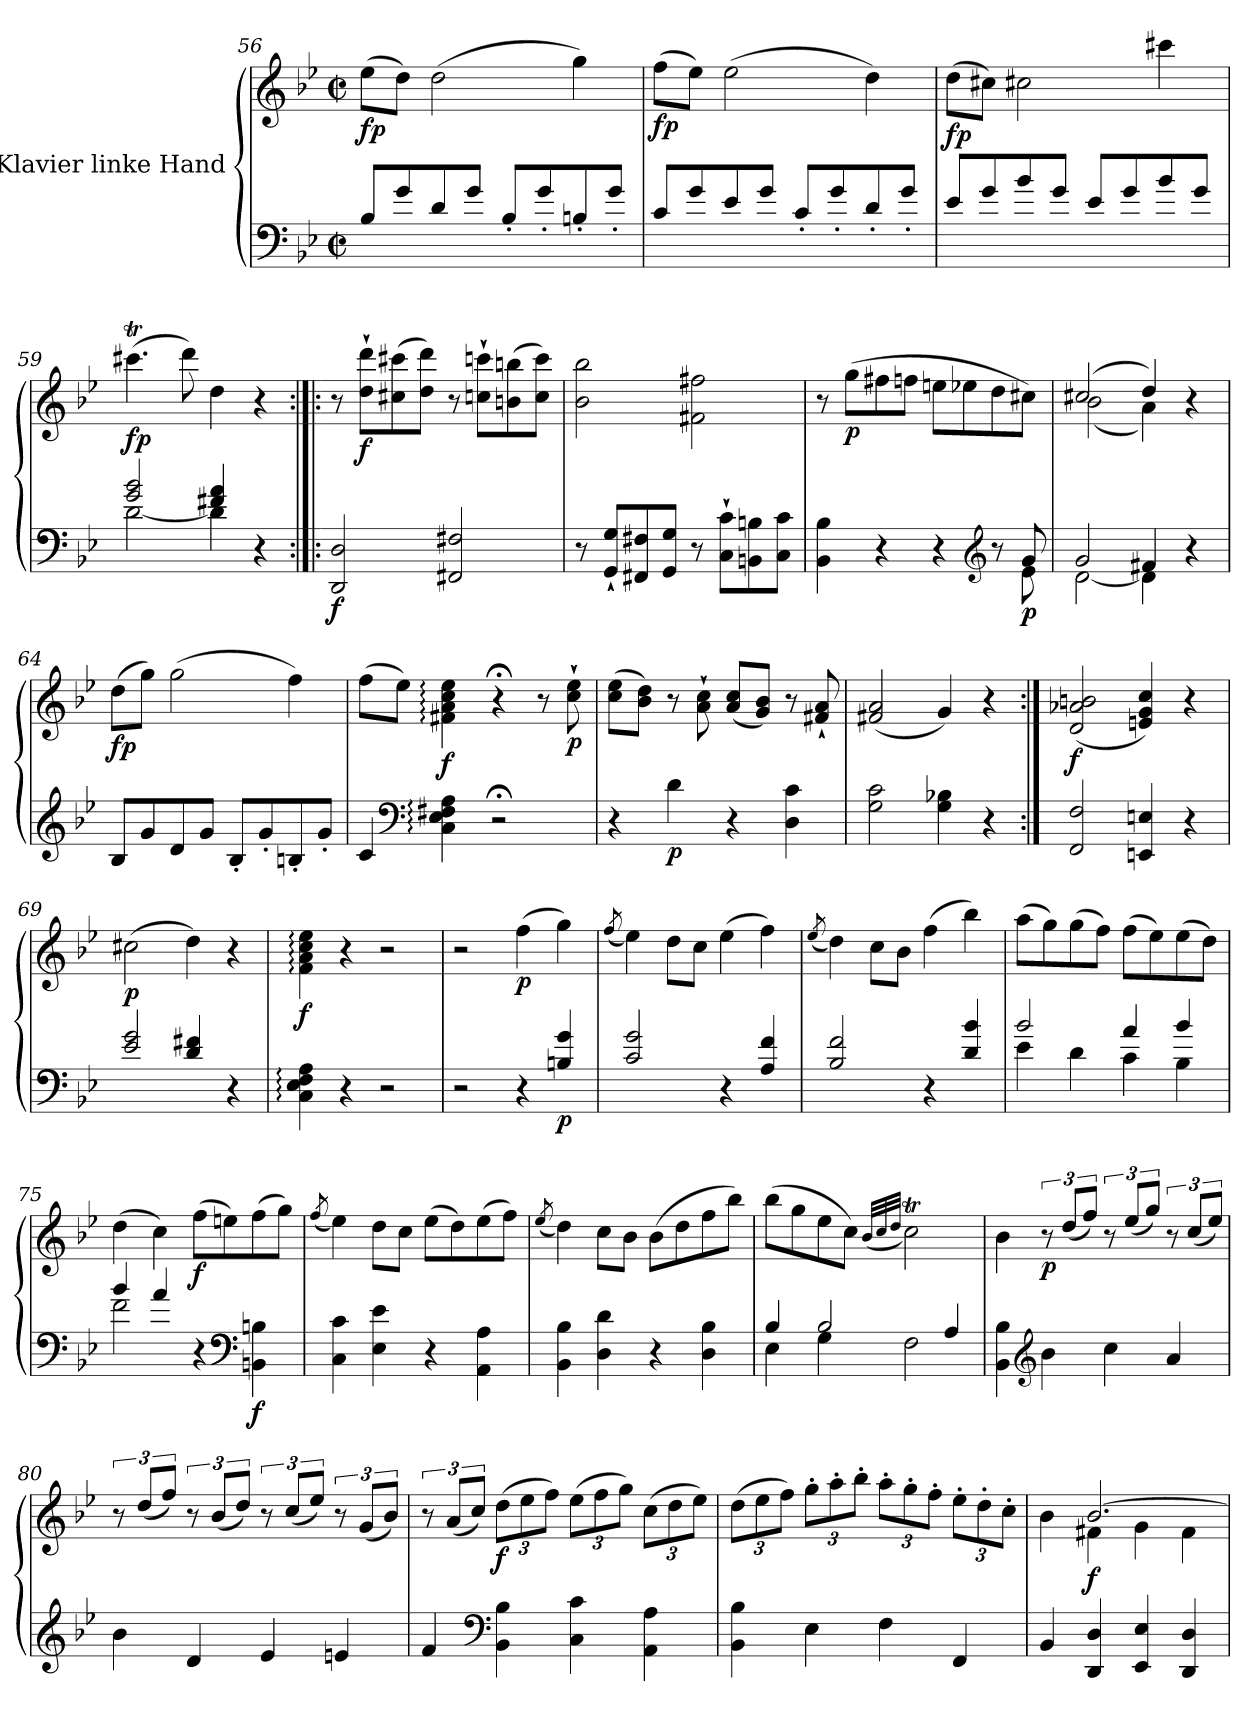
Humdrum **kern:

**kern	**kern	**dynam
*part1	*part1	*part1
*staff2	*staff1	*staff1/2
*I"Klavier linke Hand	*	*
*clefF4	*clefG2	*
*k[b-e-]	*k[b-e-]	*
*M2/2	*M2/2	*
*met(c|)	*met(c|)	*
=56	=56	=56
!	!	!LO:DY:b
8B-/L	(>8ee-\L	fp
8g/	8dd\J)	.
8d/	(>2dd\	.
8g/J	.	.
8B-'/L	.	.
8g'/	.	.
8Bn'/	4gg\)	.
8g'/J	.	.
=57	=57	=57
!	!	!LO:DY:b
8c/L	(>8ff\L	fp
8g/	8ee-\J)	.
8e-/	(>2ee-\	.
8g/J	.	.
8c'/L	.	.
8g'/	.	.
8d'/	4dd\)	.
8g'/J	.	.
=58	=58	=58
!	!	!LO:DY:b
8e-/L	(>8dd\L	fp
8g/	8cc#X\J)	.
8b-/	2cc#X\	.
8g/J	.	.
8e-/L	.	.
8g/	.	.
8b-/	4ccc#X\	.
8g/J	.	.
=59	=59	=59
*^	*	*
!	!	!	!LO:DY:b
2g/ 2b-/	[2d\	(>4.ccc#Xt\	fp
.	.	8ddd\)	.
4f#X/ 4a/	4d\]	4dd\	.
4ryy	4r	4r	.
=60:|!|:	=60:|!|:	=60:|!|:	=60:|!|:
!	!	!	!LO:DY:b=2
*v	*v	*	*
2DD/ 2D/	8r	f
!	!	!LO:DY:b
.	8dd\` 8ddd\`L	f
.	(>8cc#X\ 8ccc#X\	.
.	8dd\ 8ddd\J)	.
2FF#X/ 2F#X/	8r	.
.	8ccn\` 8cccn\`L	.
.	(>8bn\ 8bbn\	.
.	8cc\ 8ccc\J)	.
=61	=61	=61
8r	2b-\ 2bb-\	.
8GG/` 8G/`L	.	.
8FF#X/ 8F#X/	.	.
8GG/ 8G/J	.	.
8r	2f#X\ 2ff#X\	.
8C\` 8c\`L	.	.
8BBn\ 8Bn\	.	.
8C\ 8c\J	.	.
=62	=62	=62
*^	*	*
4BB-\ 4B-\	2..ryy	8r	.
!	!	!	!LO:DY:b
.	.	(>8gg\L	p
4r	.	8ff#X\	.
.	.	8ffn\J	.
4r	.	8een\L	.
.	.	8ee-X\	.
*clefG2	*	*	*
8r	.	8dd\	.
!	!	!	!LO:DY:b=2
8g/	8e-\	8cc#X\J)	p
=63	=63	=63	=63
*	*	*^	*
2g/	[2d\	(>2cc#X/	(<2b-\	.
4f#X/	4d\]	4dd/)	4a\)	.
4ryy	4r	4r	4ryy	.
=64	=64	=64	=64	=64
!	!	!	!	!LO:DY:b
*v	*v	*	*	*
*	*v	*v	*
8B-/L	(>8dd\L	fp
8g/	8gg\J)	.
8d/	(>2gg\	.
8g/J	.	.
8B-'/L	.	.
8g'/	.	.
8Bn'/	4ff\)	.
8g'/J	.	.
=65	=65	=65
4c/	(>8ff\L	.
.	8ee-\J)	.
*clefF4	*	*
!	!	!LO:DY:b
4C\: 4E-\: 4F#X\: 4A\:	4f#X\: 4a\: 4cc\: 4ee-\:	f
2r;<	4r;<	.
.	8r	.
!	!	!LO:DY:b
.	8cc\` 8ee-\`	p
=66	=66	=66
4r	(>8cc\ 8ee-\L	.
.	8b-\ 8dd\J)	.
!	!	!LO:DY:b=2
4d\	8r	p
.	8a\` 8cc\`	.
4r	(<8a/ 8cc/L	.
.	8g/ 8b-/J)	.
4D\ 4c\	8r	.
.	8f#X/` 8a/`	.
=67	=67	=67
2G\ 2c\	(<2f#X/ 2a/	.
4G\ 4B-X\	4g/)	.
4r	4r	.
=68:|!	=68:|!	=68:|!
!	!	!LO:DY:b
2FF/ 2F/	(<2d/ 2a-X/ 2bn/	f
4EEn/ 4En/	4en/ 4g/ 4cc/)	.
4r	4r	.
=69	=69	=69
!	!	!LO:DY:b
2e-/ 2g/	(>2cc#X\	p
4d/ 4f#X/	4dd\)	.
4r	4r	.
=70	=70	=70
!	!	!LO:DY:b
4C\: 4E-\: 4F\: 4A\:	4f\: 4a\: 4cc\: 4ee-\:	f
4r	4r	.
2r	2r	.
=71	=71	=71
2r	2r	.
!	!	!LO:DY:b
4r	(>4ff\	p
!	!	!LO:DY:b=2
4Bn/ 4g/	4gg\)	p
=72	=72	=72
.	(<8qff/	.
2c/ 2g/	4ee-\)	.
.	8dd\L	.
.	8cc\J	.
4r	(>4ee-\	.
4A/ 4f/	4ff\)	.
=73	=73	=73
.	(<8qee-/	.
2B-/ 2f/	4dd\)	.
.	8cc\L	.
.	8b-\J	.
4r	(>4ff\	.
4d/ 4b-/	4bb-\)	.
=74	=74	=74
*^	*	*
2b-/	4e-\	(>8aa\L	.
.	.	8gg\)	.
.	4d\	(>8gg\	.
.	.	8ff\J)	.
4a/	4c\	(>8ff\L	.
.	.	8ee-\)	.
4b-/	4B-\	(>8ee-\	.
.	.	8dd\J)	.
=75	=75	=75	=75
4b-/	2f\	(>4dd\	.
4a/	.	4cc\)	.
!	!	!	!LO:DY:b
4r	4ryy	(>8ff\L	f
.	.	8een\)	.
*clefF4	*	*	*
!	!	!	!LO:DY:b=2
4ryy	4BBn\ 4Bn\	(>8ff\	f
.	.	8gg\J)	.
*v	*v	*	*
=76	=76	=76
.	(<8qff/	.
4C\ 4c\	4ee-\)	.
4E-\ 4e-\	8dd\L	.
.	8cc\J	.
4r	(>8ee-\L	.
.	8dd\)	.
4AA\ 4A\	(>8ee-\	.
.	8ff\J)	.
=77	=77	=77
.	(<8qee-/	.
4BB-\ 4B-\	4dd\)	.
4D\ 4d\	8cc\L	.
.	8b-\J	.
4r	(>8b-\L	.
.	8dd\	.
4D\ 4B-\	8ff\	.
.	8bb-\J)	.
=78	=78	=78
*^	*	*
4B-/	4E-\	(>8bb-\L	.
.	.	8gg\	.
2B-/	4G\	8ee-\	.
.	.	8cc\J)	.
.	.	(<32qb-/LLL	.
.	.	32qcc/	.
.	.	32qdd/JJJ	.
.	2F\	2ccT\)	.
4A/	.	.	.
*v	*v	*	*
=79	=79	=79
4BB-\ 4B-\	4b-\	.
*clefG2	*	*
!	!	!LO:DY:b
4b-\	12r	p
.	(<12dd/L	.
.	12ff/J)	.
4cc\	12r	.
.	(<12ee-/L	.
.	12gg/J)	.
4a/	12r	.
.	(<12cc/L	.
.	12ee-/J)	.
=80	=80	=80
4b-\	12r	.
.	(<12dd/L	.
.	12ff/J)	.
4d/	12r	.
.	(<12b-/L	.
.	12dd/J)	.
4e-/	12r	.
.	(<12cc/L	.
.	12ee-/J)	.
4en/	12r	.
.	(<12g/L	.
.	12b-/J)	.
=81	=81	=81
4f/	12r	.
.	(<12a/L	.
.	12cc/J)	.
*clefF4	*	*
*	*Xbrackettup	*
!	!	!LO:DY:b
4BB-\ 4B-\	(>12dd\L	f
.	12ee-\	.
.	12ff\J)	.
4C\ 4c\	(>12ee-\L	.
.	12ff\	.
.	12gg\J)	.
4AA\ 4A\	(>12cc\L	.
.	12dd\	.
.	12ee-\J)	.
=82	=82	=82
4BB-\ 4B-\	(>12dd\L	.
.	12ee-\	.
.	12ff\J)	.
4E-\	12gg'\L	.
.	12aa'\	.
.	12bb-'\J	.
4F\	12aa'\L	.
.	12gg'\	.
.	12ff'\J	.
4FF/	12ee-'\L	.
.	12dd'\	.
.	12cc'\J	.
=83	=83	=83
*	*^	*
4BB-/	4b-\	4ryy	.
!	!	!	!LO:DY:b
4DD/ 4D/	[2.b-/	4f#X\	f
4EE-/ 4E-/	.	4g\	.
4DD/ 4D/	.	4f#\	.
*	*v	*v	*
=	=	=
*-	*-	*-
